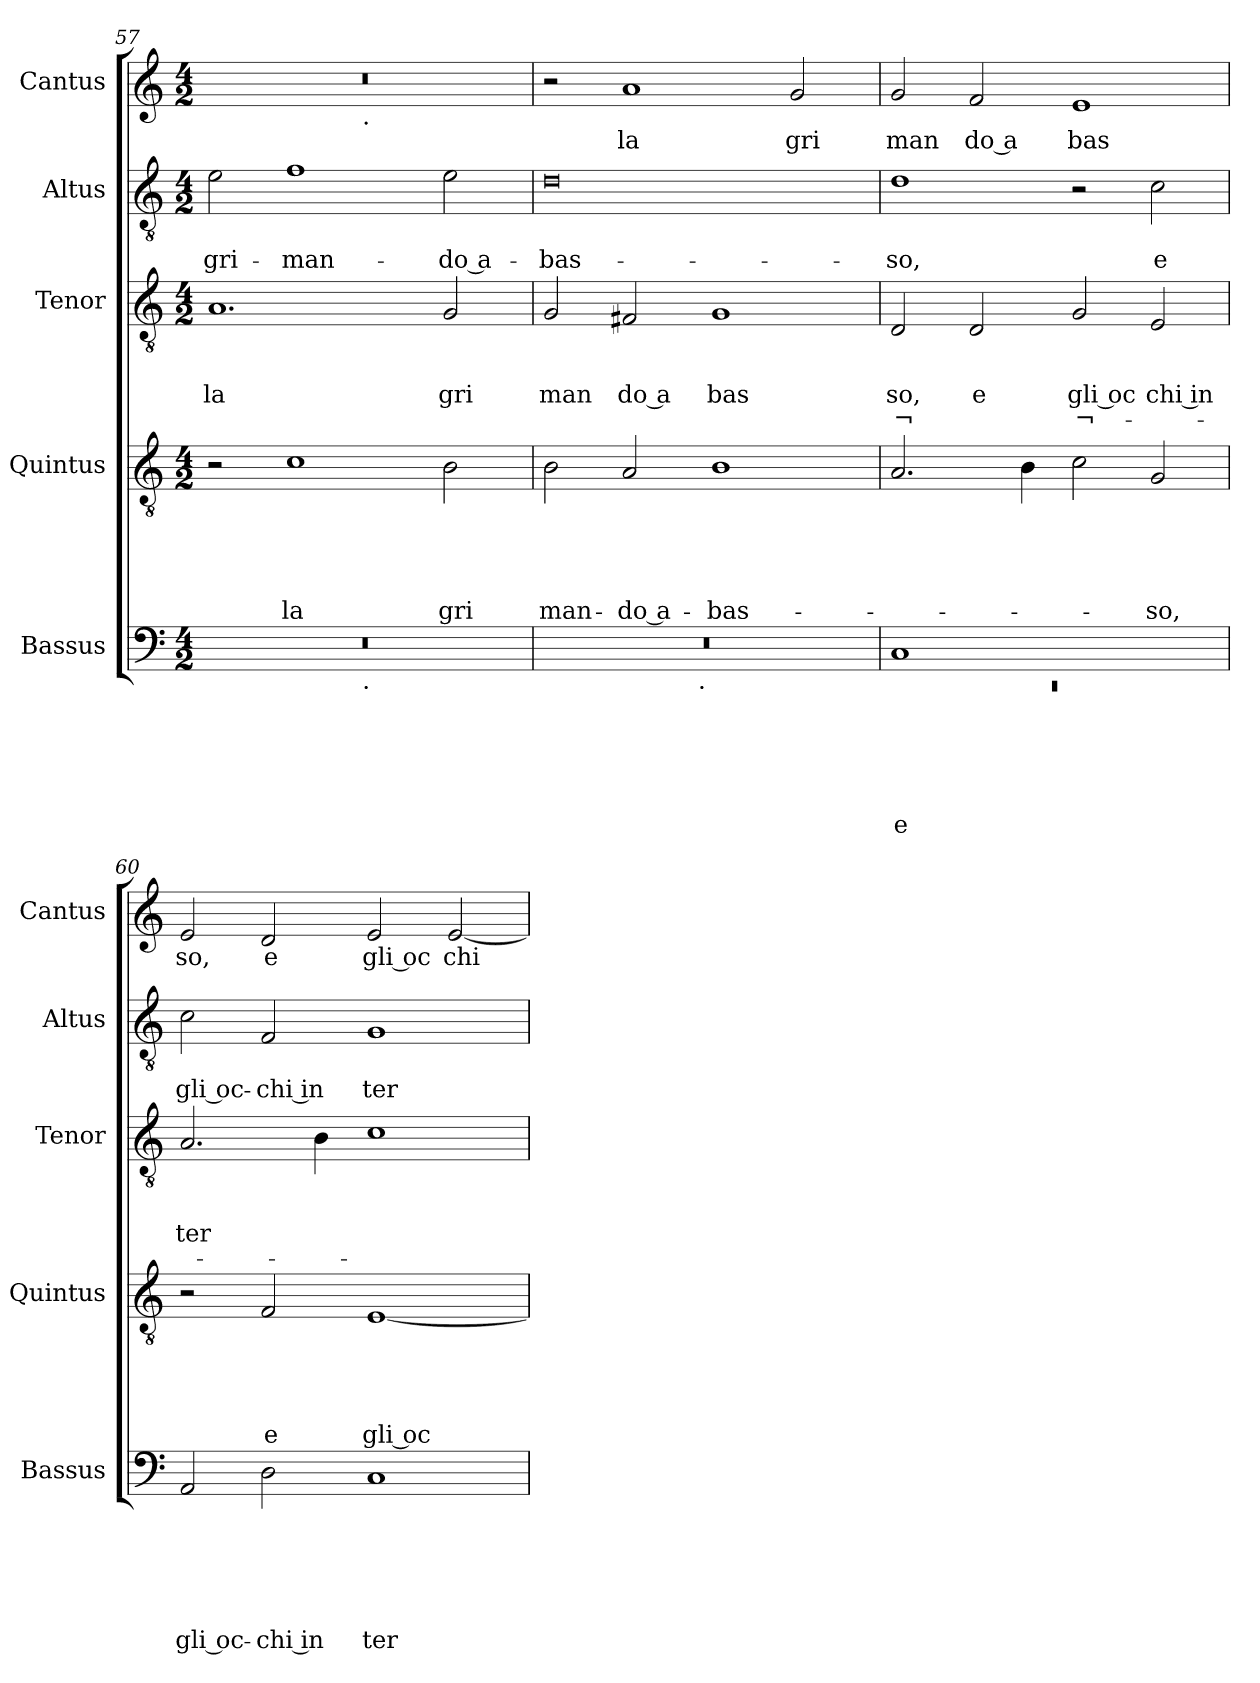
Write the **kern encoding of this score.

**kern	**text	**text	**text	**text	**text	**text	**kern	**text	**text	**text	**text	**text	**kern	**text	**text	**text	**text	**kern	**text	**text	**kern	**text
*part5	*part5	*part5	*part5	*part5	*part5	*part5	*part4	*part4	*part4	*part4	*part4	*part4	*part3	*part3	*part3	*part3	*part3	*part2	*part2	*part2	*part1	*part1
*staff5	*staff5	*staff5	*staff5	*staff5	*staff5	*staff5	*staff4	*staff4	*staff4	*staff4	*staff4	*staff4	*staff3	*staff3	*staff3	*staff3	*staff3	*staff2	*staff2	*staff2	*staff1	*staff1
*I"Bassus	*	*	*	*	*	*	*I"Quintus	*	*	*	*	*	*I"Tenor	*	*	*	*	*I"Altus	*	*	*I"Cantus	*
*I'Bassus	*	*	*	*	*	*	*I'Quintus	*	*	*	*	*	*I'Tenor	*	*	*	*	*I'Altus	*	*	*I'Cantus	*
*clefF4	*	*	*	*	*	*	*clefGv2	*	*	*	*	*	*clefGv2	*	*	*	*	*clefGv2	*	*	*clefG2	*
*k[]	*	*	*	*	*	*	*k[]	*	*	*	*	*	*k[]	*	*	*	*	*k[]	*	*	*k[]	*
*C:	*	*	*	*	*	*	*C:	*	*	*	*	*	*C:	*	*	*	*	*C:	*	*	*C:	*
*M4/2	*	*	*	*	*	*	*M4/2	*	*	*	*	*	*M4/2	*	*	*	*	*M4/2	*	*	*M4/2	*
=57	=57	=57	=57	=57	=57	=57	=57	=57	=57	=57	=57	=57	=57	=57	=57	=57	=57	=57	=57	=57	=57	=57
!	!	!	!	!	!	!	!	!	!	!	!	!	!	!	!	!LO:LY:b	!	!	!	!LO:LY:b	!	!
*^	*	*	*	*	*	*	*	*	*	*	*	*	*	*	*	*	*	*	*	*	*^	*
0r	2ryy	.	.	.	.	.	.	2r	.	.	.	.	.	1.A	.	.	la	.	2e\	.	-gri-	0r	2ryy	.
!	!	!	!	!	!	!	!	!	!	!	!	!	!LO:LY:b	!	!	!	!	!	!	!	!LO:LY:b	!	!	!
.	4...ryy	.	.	.	.	.	.	1c	.	.	.	.	la	.	.	.	.	.	1f	.	-man-	.	4...ryy	.
!	!	!	!	!	!	!	!	!	!	!	!	!	!	!	!	!	!	!	!	!	!	!	!LO:TX:b:t=.	!
!	!LO:TX:b:t=.	!	!	!	!	!	!	!	!	!	!	!	!	!	!	!	!	!	!	!	!	!	!	!
.	1ryy	.	.	.	.	.	.	.	.	.	.	.	.	.	.	.	.	.	.	.	.	.	1ryy	.
!	!	!	!	!	!	!	!	!	!	!	!	!	!LO:LY:b	!	!	!	!LO:LY:b	!	!	!	!LO:LY:b:rj	!	!	!
.	.	.	.	.	.	.	.	2B\	.	.	.	.	gri	2G/	.	.	gri	.	2e\	.	-do a-	.	.	.
.	32ryy	.	.	.	.	.	.	.	.	.	.	.	.	.	.	.	.	.	.	.	.	.	32ryy	.
!!LO:LB:g=z
=58	=58	=58	=58	=58	=58	=58	=58	=58	=58	=58	=58	=58	=58	=58	=58	=58	=58	=58	=58	=58	=58	=58	=58	=58
!	!	!	!	!	!	!	!	!	!	!	!	!	!LO:LY:b	!	!	!	!LO:LY:b	!	!	!	!LO:LY:b	!	!	!
*	*	*	*	*	*	*	*	*	*	*	*	*	*	*	*	*	*	*	*	*	*	*v	*v	*
0r	2ryy	.	.	.	.	.	.	2B\	.	.	.	.	man-	2G/	.	.	man	.	0d	.	-bas-	2r	.
!	!	!	!	!	!	!	!	!	!	!	!	!	!LO:LY:b:rj	!	!	!	!LO:LY:b:rj	!	!	!	!	!	!LO:LY:b
.	4...ryy	.	.	.	.	.	.	2A/	.	.	.	.	-do a-	2F#X/	.	.	do a	.	.	.	.	1a	la
!	!LO:TX:b:t=.	!	!	!	!	!	!	!	!	!	!	!	!	!	!	!	!	!	!	!	!	!	!
.	1ryy	.	.	.	.	.	.	.	.	.	.	.	.	.	.	.	.	.	.	.	.	.	.
!	!	!	!	!	!	!	!	!	!	!	!	!	!LO:LY:b	!	!	!	!LO:LY:b	!	!	!	!	!	!
.	.	.	.	.	.	.	.	1B	.	.	.	.	-bas-	1G	.	.	bas	.	.	.	.	.	.
!	!	!	!	!	!	!	!	!	!	!	!	!	!	!	!	!	!	!	!	!	!	!	!LO:LY:b
.	.	.	.	.	.	.	.	.	.	.	.	.	.	.	.	.	.	.	.	.	.	2g/	gri
.	32ryy	.	.	.	.	.	.	.	.	.	.	.	.	.	.	.	.	.	.	.	.	.	.
=59	=59	=59	=59	=59	=59	=59	=59	=59	=59	=59	=59	=59	=59	=59	=59	=59	=59	=59	=59	=59	=59	=59	=59
!	!LO:N:vis=1	!	!	!	!	!	!LO:LY:b	!	!	!	!	!	!	!	!	!	!LO:LY:b	!LO:LY:b	!	!	!LO:LY:b	!	!LO:LY:b
*	*^	*	*	*	*	*	*	*	*	*	*	*	*	*	*	*	*	*	*	*	*	*	*
0ryy	0rEE	1C	.	.	.	.	.	e	2.A/	.	.	.	.	.	2D/	.	.	so,	¬	1d	.	-so,	2g/	man
!	!	!	!	!	!	!	!	!	!	!	!	!	!	!	!	!	!	!LO:LY:b	!	!	!	!	!	!LO:LY:b:rj
.	.	.	.	.	.	.	.	.	.	.	.	.	.	.	2D/	.	.	e	.	.	.	.	2f/	do a
.	.	.	.	.	.	.	.	.	4B\	.	.	.	.	.	.	.	.	.	.	.	.	.	.	.
!	!	!	!	!	!	!	!	!	!	!	!	!	!	!	!	!	!	!LO:LY:b:rj	!LO:LY:b:rj	!	!	!	!	!LO:LY:b
.	.	1ryy	.	.	.	.	.	.	2c\	.	.	.	.	.	2G/	.	.	gli oc	¬-	2r	.	.	1e	bas
!	!	!	!	!	!	!	!	!	!	!	!	!	!	!LO:LY:b	!	!	!	!LO:LY:b:rj	!	!	!	!LO:LY:b	!	!
.	.	.	.	.	.	.	.	.	2G/	.	.	.	.	-so,	2E/	.	.	chi in	.	2c\	.	e	.	.
*v	*v	*v	*	*	*	*	*	*	*	*	*	*	*	*	*	*	*	*	*	*	*	*	*	*
=60	=60	=60	=60	=60	=60	=60	=60	=60	=60	=60	=60	=60	=60	=60	=60	=60	=60	=60	=60	=60	=60	=60
!	!	!	!	!	!	!LO:LY:b:rj	!	!	!	!	!	!	!	!	!	!LO:LY:b	!	!	!	!LO:LY:b:rj	!	!LO:LY:b
2AA/	.	.	.	.	.	gli oc-	2r	.	.	.	.	.	2.A/	.	.	ter	.	2c\	.	gli oc-	2e/	so,
!	!	!	!	!	!	!LO:LY:b:rj	!	!	!	!	!	!LO:LY:b	!	!	!	!	!	!	!	!LO:LY:b:rj	!	!LO:LY:b
2D\	.	.	.	.	.	-chi in	2F/	.	.	.	.	e	.	.	.	.	.	2F/	.	-chi in	2d/	e
.	.	.	.	.	.	.	.	.	.	.	.	.	4B\	.	.	.	.	.	.	.	.	.
!	!	!	!	!	!	!LO:LY:b	!	!	!	!	!	!LO:LY:b	!	!	!	!	!	!	!	!LO:LY:b	!	!LO:LY:b:rj
1C	.	.	.	.	.	ter-	[<1E	.	.	.	.	gli oc-	1c	.	.	.	.	1G	.	ter-	2e/	gli oc
!	!	!	!	!	!	!	!	!	!	!	!	!	!	!	!	!	!	!	!	!	!	!LO:LY:b
.	.	.	.	.	.	.	.	.	.	.	.	.	.	.	.	.	.	.	.	.	[<2e/	chi
=	=	=	=	=	=	=	=	=	=	=	=	=	=	=	=	=	=	=	=	=	=	=
*-	*-	*-	*-	*-	*-	*-	*-	*-	*-	*-	*-	*-	*-	*-	*-	*-	*-	*-	*-	*-	*-	*-
